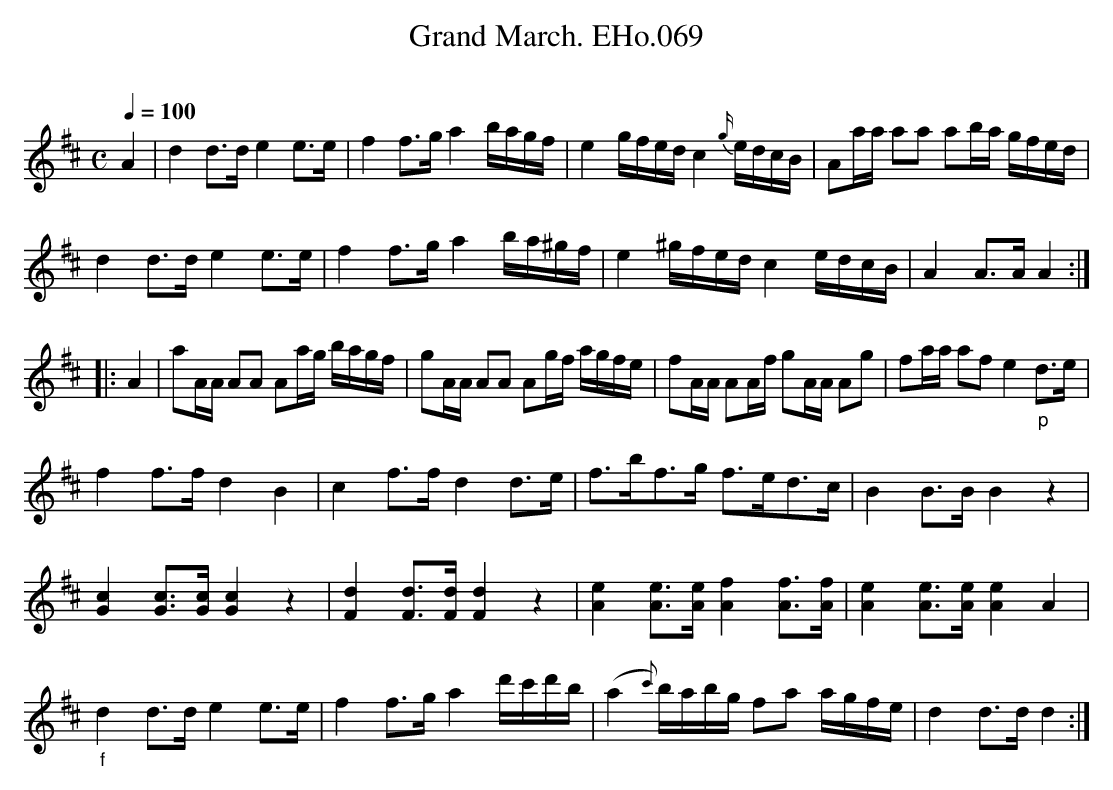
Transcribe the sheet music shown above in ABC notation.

X:1
T:Grand March. EHo.069
M:C
L:1/8
Q:1/4=100
O:
K:D
A2 | d2d>d e2e>e | f2f>g a2b/a/g/f/ | e2g/f/e/d/ c2{g/}e/d/c/B/ | Aa/a/ aa ab/a/ g/f/e/d/ |
d2d>d e2e>e | f2f>g a2b/a/^g/f/ | e2^g/f/e/d/ c2e/d/c/B/ | A2A>AA2 :|
|:A2 | aA/A/ AA Aa/g/ b/a/g/f/ | gA/A/ AA Ag/f/ a/g/f/e/ | fA/A/ AA/f/ gA/A/ Ag | fa/a/ af e2"_p"d>e |
f2f>f d2B2 | c2f>f d2d>e | f>bf>g f>ed>c | B2B>B B2z2 |
[G2c2][G3/c3/][G/c/][G2c2]z2 | [F2d2][F3/d3/][F/d/][F2d2]z2 |\
[A2e2][A3/e3/][A/e/][A2f2][A3/f3/][A/f/] | [A2e2][A3/e3/][A/e/][A2e2]A2 |
"_f"d2d>de2e>e | f2f>g a2 d'/c'/d'/b/ | (a2{c'})  b/a/b/g/ fa a/g/f/e/ | d2d>dd2 :|
